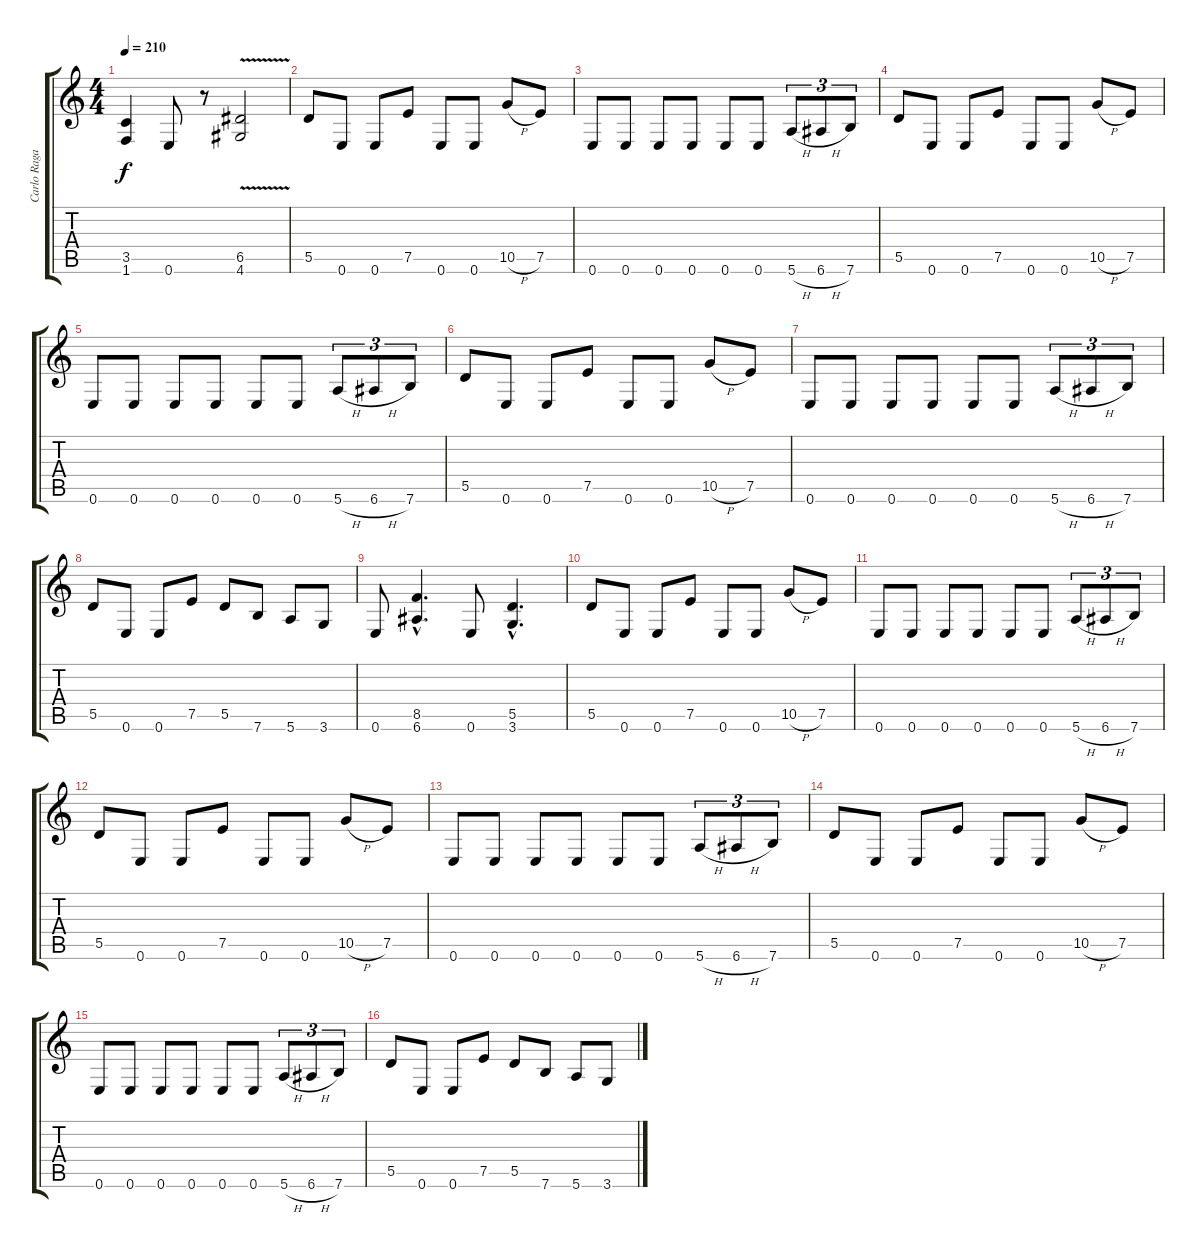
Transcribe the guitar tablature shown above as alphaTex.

\track ("Carlo Ragadas " "Carlo Raga") {instrument distortionguitar}
\staff {score tabs}
\tuning (E4 B3 G3 D3 A2 E2) {hide}
\ts (4 4)
\tempo 210
\clef g2
\ks c
(3.5 1.6).4{dy f} 0.6.8 r.8 (6.5{v} 4.6{v}).2 |
5.5.8 0.6.8 0.6.8 7.5.8 0.6.8 0.6.8 10.5{h}.8 7.5.8 |
0.6.8 0.6.8 0.6.8 0.6.8 0.6.8 0.6.8 5.6{h}.8{tu (3 2)} 6.6{h}.8{tu (3 2)} 7.6.8{tu (3 2)} |
5.5.8 0.6.8 0.6.8 7.5.8 0.6.8 0.6.8 10.5{h}.8 7.5.8 |
0.6.8 0.6.8 0.6.8 0.6.8 0.6.8 0.6.8 5.6{h}.8{tu (3 2)} 6.6{h}.8{tu (3 2)} 7.6.8{tu (3 2)} |
5.5.8 0.6.8 0.6.8 7.5.8 0.6.8 0.6.8 10.5{h}.8 7.5.8 |
0.6.8 0.6.8 0.6.8 0.6.8 0.6.8 0.6.8 5.6{h}.8{tu (3 2)} 6.6{h}.8{tu (3 2)} 7.6.8{tu (3 2)} |
5.5.8 0.6.8 0.6.8 7.5.8 5.5.8 7.6.8 5.6.8 3.6.8 |
0.6.8 (8.5{hac} 6.6{hac}).4{d} 0.6.8 (5.5{hac} 3.6{hac}).4{d} |
5.5.8 0.6.8 0.6.8 7.5.8 0.6.8 0.6.8 10.5{h}.8 7.5.8 |
0.6.8 0.6.8 0.6.8 0.6.8 0.6.8 0.6.8 5.6{h}.8{tu (3 2)} 6.6{h}.8{tu (3 2)} 7.6.8{tu (3 2)} |
5.5.8 0.6.8 0.6.8 7.5.8 0.6.8 0.6.8 10.5{h}.8 7.5.8 |
0.6.8 0.6.8 0.6.8 0.6.8 0.6.8 0.6.8 5.6{h}.8{tu (3 2)} 6.6{h}.8{tu (3 2)} 7.6.8{tu (3 2)} |
5.5.8 0.6.8 0.6.8 7.5.8 0.6.8 0.6.8 10.5{h}.8 7.5.8 |
0.6.8 0.6.8 0.6.8 0.6.8 0.6.8 0.6.8 5.6{h}.8{tu (3 2)} 6.6{h}.8{tu (3 2)} 7.6.8{tu (3 2)} |
5.5.8 0.6.8 0.6.8 7.5.8 5.5.8 7.6.8 5.6.8 3.6.8
